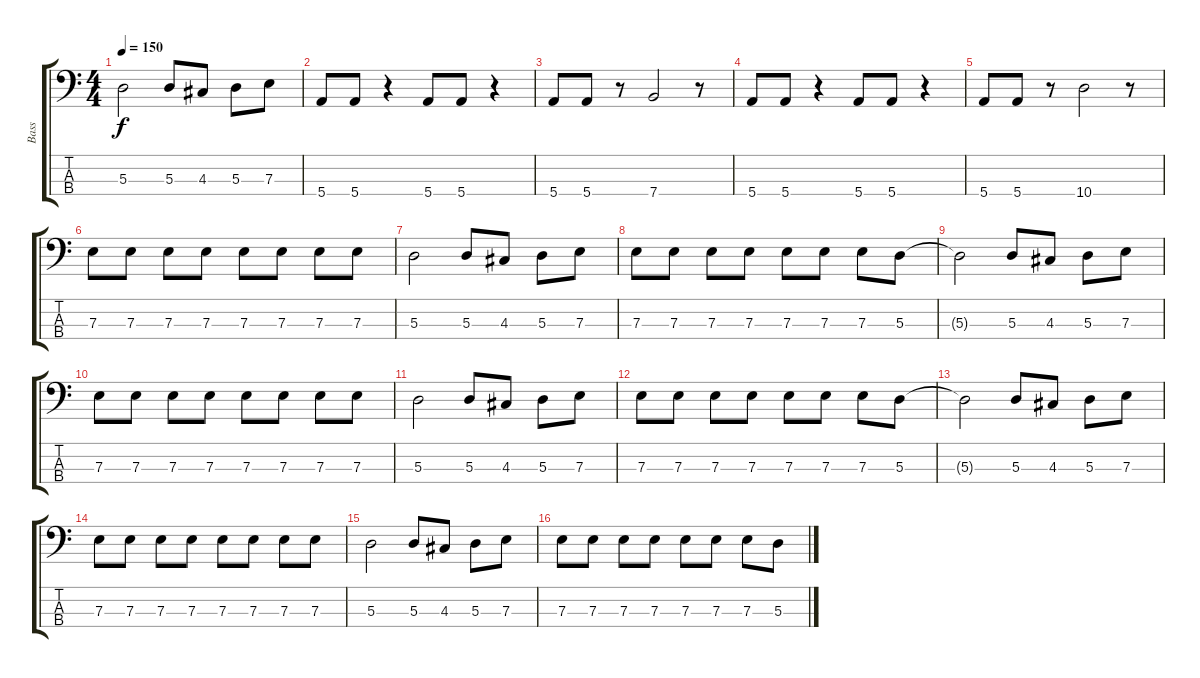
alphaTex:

\track ("Bass" "Bass") {instrument electricbasspick}
\staff {score tabs}
\tuning (G2 D2 A1 E1) {hide}
\ts (4 4)
\tempo 150
\clef f4
\ks c
5.3{t}.2{dy f} 5.3.8 4.3.8 5.3.8 7.3.8 |
5.4.8 5.4.8 r.4 5.4.8 5.4.8 r.4 |
5.4.8 5.4.8 r.8 7.4.2 r.8 |
5.4.8 5.4.8 r.4 5.4.8 5.4.8 r.4 |
5.4.8 5.4.8 r.8 10.4.2 r.8 |
7.3.8 7.3.8 7.3.8 7.3.8 7.3.8 7.3.8 7.3.8 7.3.8 |
5.3.2 5.3.8 4.3.8 5.3.8 7.3.8 |
7.3.8 7.3.8 7.3.8 7.3.8 7.3.8 7.3.8 7.3.8 5.3.8 |
5.3{t}.2 5.3.8 4.3.8 5.3.8 7.3.8 |
7.3.8 7.3.8 7.3.8 7.3.8 7.3.8 7.3.8 7.3.8 7.3.8 |
5.3.2 5.3.8 4.3.8 5.3.8 7.3.8 |
7.3.8 7.3.8 7.3.8 7.3.8 7.3.8 7.3.8 7.3.8 5.3.8 |
5.3{t}.2 5.3.8 4.3.8 5.3.8 7.3.8 |
7.3.8 7.3.8 7.3.8 7.3.8 7.3.8 7.3.8 7.3.8 7.3.8 |
5.3.2 5.3.8 4.3.8 5.3.8 7.3.8 |
7.3.8 7.3.8 7.3.8 7.3.8 7.3.8 7.3.8 7.3.8 5.3.8
